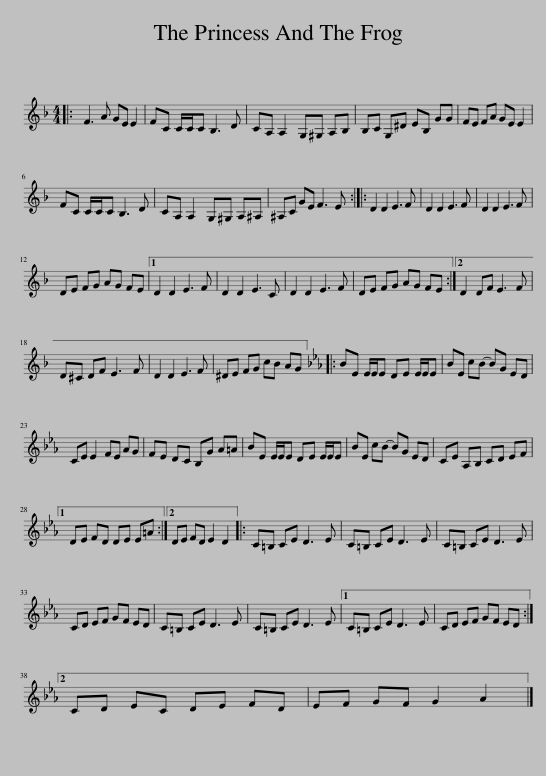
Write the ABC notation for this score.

X:1
L:1/8
M:4/4
I:linebreak $
K:Dmin
V:1 treble
V:1
|: F3 A GE E2 | FC C/C/C B,3 D | CA, A,2 G,^G, A,B, | B,C G,^D EB, GG | FE FA GE E2 |$ %5
 FC C/C/C B,3 D | CA, A,2 G,^G, A,^A, | ^A,C GE F3 E :: D2 D2 E3 F | D2 D2 E3 F | %10
 D2 D2 E3 F |$ DE FG AG FE |1 D2 D2 E3 F | D2 D2 E3 C | D2 D2 E3 F | %15
 DE FG AG FE :|2 D2 DF E3 F |$ D^C DF E3 F | D2 D2 E3 F | ^DE FG cB AG |: %20
[K:Eb] BE E/E/E DE E/E/E | BE cB- BG ED |$ CE E2 FE AG | FE DC B,G A=A | BE E/E/E DE E/E/E | %25
 BE cB- BG ED | CE A,B, CD EF |1$ DE FD DE E=A :|2 DE FD E2 D2 |: C=B, CE D3 E | %30
 C=B, CE D3 E | C=B, CE D3 E |$ CD EF GF ED | C=B, CE D3 E | C=B, CE D3 E |1 %35
 C=B, CE D3 E | CD EF GF ED :|2$ CD EC DE FD | EF GF G2 A2 |] %39
